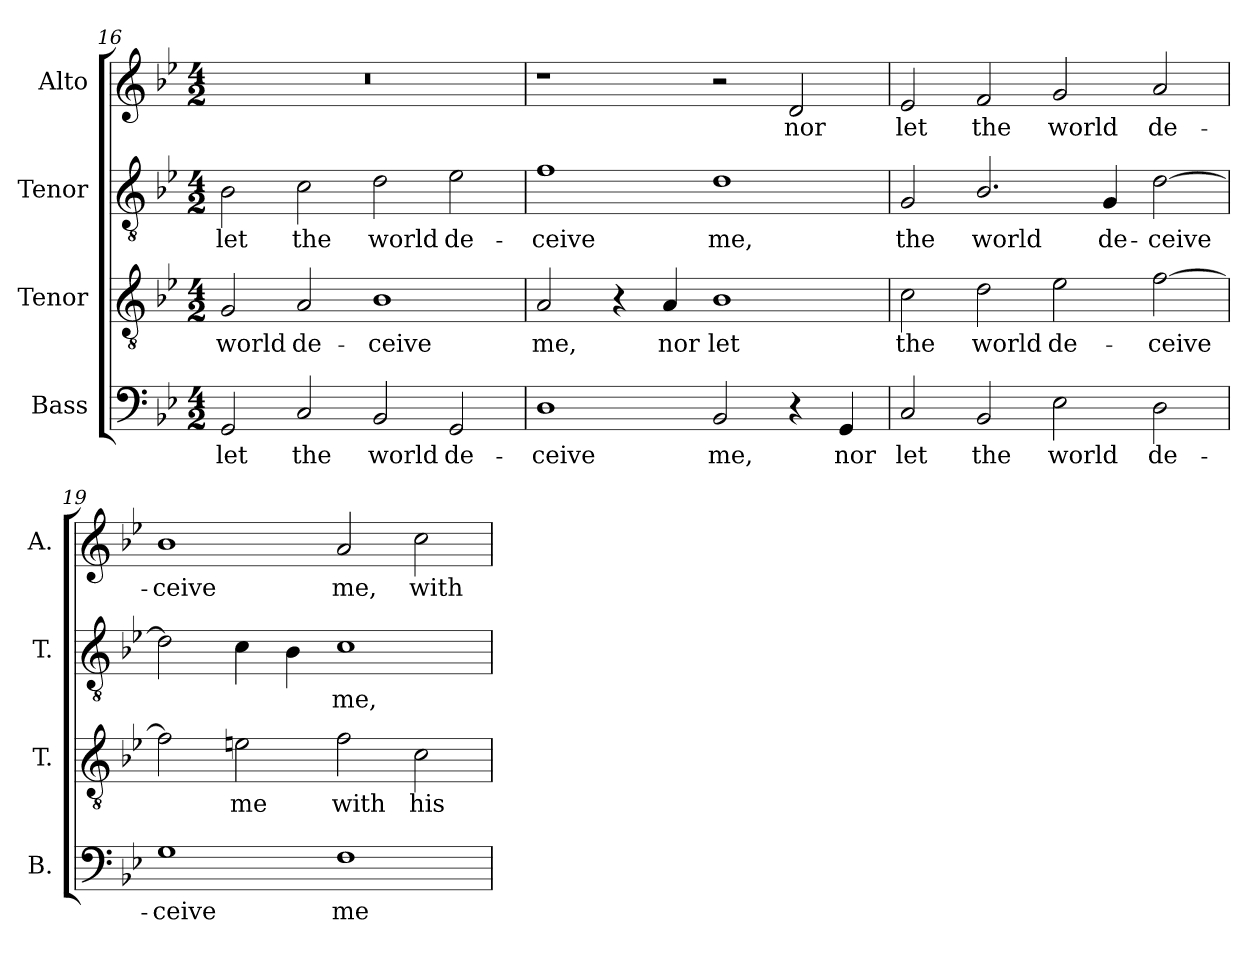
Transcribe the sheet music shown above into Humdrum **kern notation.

**kern	**text	**kern	**text	**kern	**text	**kern	**text
*part4	*part4	*part3	*part3	*part2	*part2	*part1	*part1
*staff4	*staff4	*staff3	*staff3	*staff2	*staff2	*staff1	*staff1
*I"Bass	*	*I"Tenor	*	*I"Tenor	*	*I"Alto	*
*I'B.	*	*I'T.	*	*I'T.	*	*I'A.	*
*clefF4	*	*clefGv2	*	*clefGv2	*	*clefG2	*
*	*	*ITrd7c12	*	*ITrd7c12	*	*	*
*k[b-e-]	*	*k[b-e-]	*	*k[b-e-]	*	*k[b-e-]	*
*B-:	*	*B-:	*	*B-:	*	*B-:	*
*M4/2	*	*M4/2	*	*M4/2	*	*M4/2	*
=16	=16	=16	=16	=16	=16	=16	=16
!	!LO:LY:b:color=#000000	!	!	!	!	!	!
!	!	!	!LO:LY:b:color=#000000	!	!	!	!
!	!	!	!	!	!LO:LY:b:color=#000000	!LO:N:vis=1	!
2GGi/	let	2GGi/	world	2BB-i\	let	0r	.
!	!LO:LY:b:color=#000000	!	!	!	!	!	!
!	!	!	!LO:LY:b:color=#000000	!	!	!	!
!	!	!	!	!	!LO:LY:b:color=#000000	!	!
2Ci/	the	2AAi/	de-	2Ci\	the	.	.
!	!LO:LY:b:color=#000000	!	!	!	!	!	!
!	!	!	!LO:LY:b:color=#000000	!	!	!	!
!	!	!	!	!	!LO:LY:b:color=#000000	!	!
2BB-i/	world	1BB-i	-ceive	2Di\	world	.	.
!	!LO:LY:b:color=#000000	!	!	!	!	!	!
!	!	!	!	!	!LO:LY:b:color=#000000	!	!
2GGi/	de-	.	.	2E-i\	de-	.	.
=17	=17	=17	=17	=17	=17	=17	=17
!	!LO:LY:b:color=#000000	!	!	!	!	!	!
!	!	!	!LO:LY:b:color=#000000	!	!	!	!
!	!	!	!	!	!LO:LY:b:color=#000000	!	!
1Di	-ceive	2AAi/	me,	1Fi	-ceive	1r	.
.	.	4r	.	.	.	.	.
!	!	!	!LO:LY:b:color=#000000	!	!	!	!
.	.	4AAi/	nor	.	.	.	.
!	!LO:LY:b:color=#000000	!	!	!	!	!	!
!	!	!	!LO:LY:b:color=#000000	!	!	!	!
!	!	!	!	!	!LO:LY:b:color=#000000	!	!
2BB-i/	me,	1BB-i	let	1Di	me,	2r	.
!	!	!	!	!	!	!	!LO:LY:b:color=#000000
4r	.	.	.	.	.	2di/	nor
!	!LO:LY:b:color=#000000	!	!	!	!	!	!
4GGi/	nor	.	.	.	.	.	.
!!LO:PB:g=z
=18	=18	=18	=18	=18	=18	=18	=18
!	!LO:LY:b:color=#000000	!	!	!	!	!	!
!	!	!	!LO:LY:b:color=#000000	!	!	!	!
!	!	!	!	!	!LO:LY:b:color=#000000	!	!
!	!	!	!	!	!	!	!LO:LY:b:color=#000000
2Ci/	let	2Ci\	the	2GGi/	the	2e-i/	let
!	!LO:LY:b:color=#000000	!	!	!	!	!	!
!	!	!	!LO:LY:b:color=#000000	!	!	!	!
!	!	!	!	!	!LO:LY:b:color=#000000	!	!
!	!	!	!	!	!	!	!LO:LY:b:color=#000000
2BB-i/	the	2Di\	world	2.BB-i/	world	2fi/	the
!	!LO:LY:b:color=#000000	!	!	!	!	!	!
!	!	!	!LO:LY:b:color=#000000	!	!	!	!
!	!	!	!	!	!	!	!LO:LY:b:color=#000000
2E-i\	world	2E-i\	de-	.	.	2gi/	world
!	!	!	!	!	!LO:LY:b:color=#000000	!	!
.	.	.	.	4GGi/	de-	.	.
!	!LO:LY:b:color=#000000	!	!	!	!	!	!
!	!	!	!LO:LY:b:color=#000000	!	!	!	!
!	!	!	!	!	!LO:LY:b:color=#000000	!	!
!	!	!	!	!	!	!	!LO:LY:b:color=#000000
2Di\	de-	[2Fi\	-ceive	[2Di\	-ceive	2ai/	de-
=19	=19	=19	=19	=19	=19	=19	=19
!	!LO:LY:b:color=#000000	!	!	!	!	!	!
!	!	!	!	!	!	!	!LO:LY:b:color=#000000
1Gi	-ceive	2Fi\]	.	2Di\]	.	1b-i	-ceive
!	!	!	!LO:LY:b:color=#000000	!	!	!	!
.	.	2Eni\	me	4Ci\	.	.	.
.	.	.	.	4BB-i\	.	.	.
!	!LO:LY:b:color=#000000	!	!	!	!	!	!
!	!	!	!LO:LY:b:color=#000000	!	!	!	!
!	!	!	!	!	!LO:LY:b:color=#000000	!	!
!	!	!	!	!	!	!	!LO:LY:b:color=#000000
1Fi	me	2Fi\	with	1Ci	me,	2ai/	me,
!	!	!	!LO:LY:b:color=#000000	!	!	!	!
!	!	!	!	!	!	!	!LO:LY:b:color=#000000
.	.	2Ci\	his	.	.	2cci\	with
=	=	=	=	=	=	=	=
*-	*-	*-	*-	*-	*-	*-	*-
